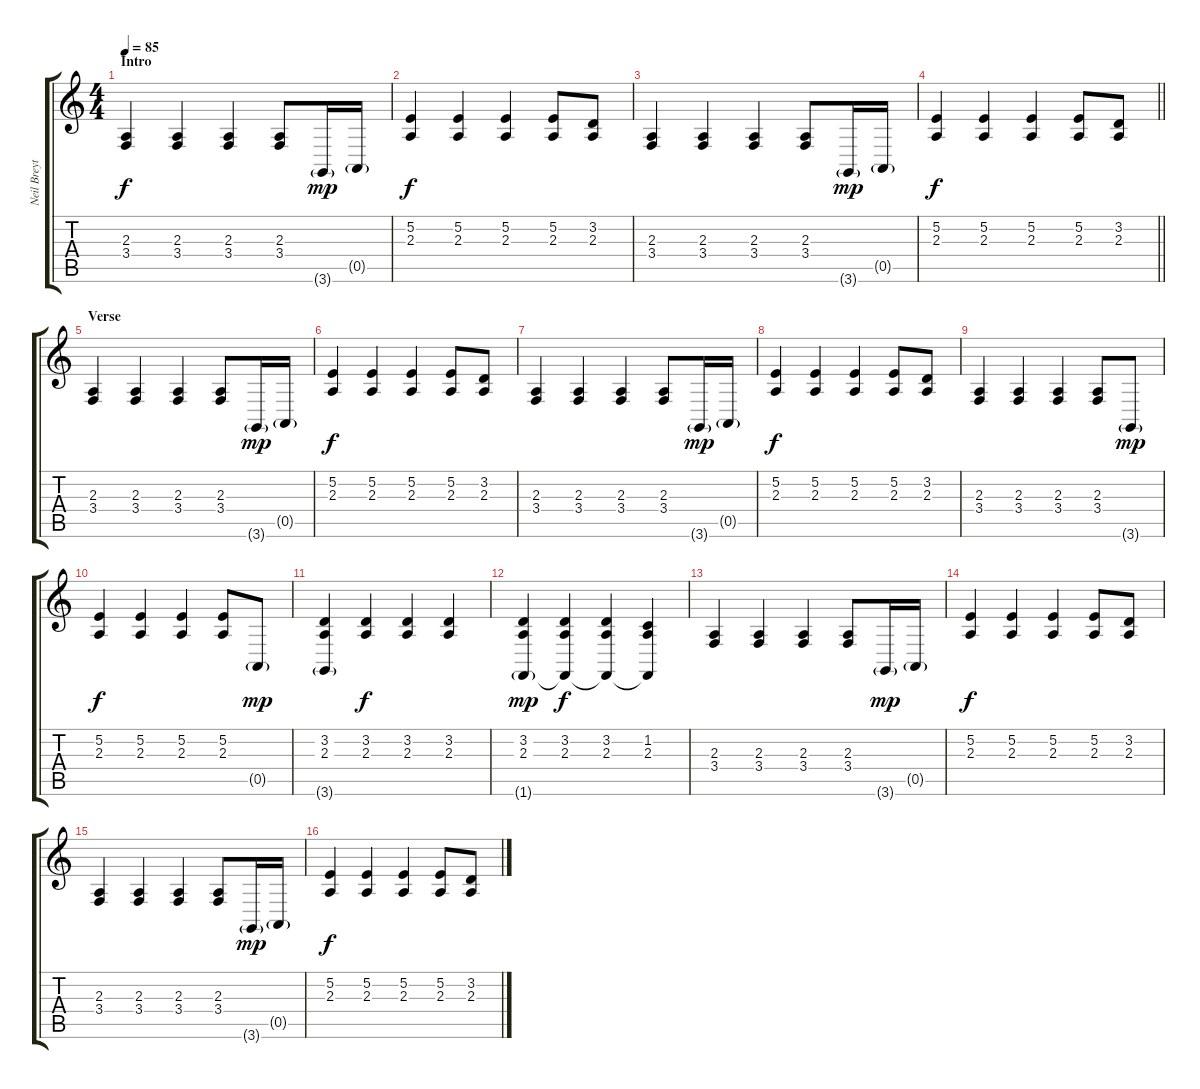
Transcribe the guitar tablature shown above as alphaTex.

\track ("Neil Breytenbach (Keyboards)" "Neil Breyt") {instrument brightacousticpiano}
\staff {score tabs}
\tuning (E4 B3 G3 D3 A2 E2) {hide}
\ts (4 4)
\section ("" "Intro")
\tempo 85
\clef g2
\ks c
(2.3 3.4).4{dy f instrument brightacousticpiano} (2.3 3.4).4 (2.3 3.4).4 (2.3 3.4).8 3.6{g}.16{dy mp} 0.5{g}.16 |
(5.2 2.3).4{dy f} (5.2 2.3).4 (5.2 2.3).4 (5.2 2.3).8 (3.2 2.3).8 |
(2.3 3.4).4 (2.3 3.4).4 (2.3 3.4).4 (2.3 3.4).8 3.6{g}.16{dy mp} 0.5{g}.16 |
\barLineRight lightlight
(5.2 2.3).4{dy f} (5.2 2.3).4 (5.2 2.3).4 (5.2 2.3).8 (3.2 2.3).8 |
\section ("" "Verse")
(2.3 3.4).4 (2.3 3.4).4 (2.3 3.4).4 (2.3 3.4).8 3.6{g}.16{dy mp} 0.5{g}.16 |
(5.2 2.3).4{dy f} (5.2 2.3).4 (5.2 2.3).4 (5.2 2.3).8 (3.2 2.3).8 |
(2.3 3.4).4 (2.3 3.4).4 (2.3 3.4).4 (2.3 3.4).8 3.6{g}.16{dy mp} 0.5{g}.16 |
(5.2 2.3).4{dy f} (5.2 2.3).4 (5.2 2.3).4 (5.2 2.3).8 (3.2 2.3).8 |
(2.3 3.4).4 (2.3 3.4).4 (2.3 3.4).4 (2.3 3.4).8 3.6{g}.8{dy mp} |
(5.2 2.3).4{dy f} (5.2 2.3).4 (5.2 2.3).4 (5.2 2.3).8 0.5{g}.8{dy mp} |
(3.2 2.3 3.6{g}).4 (3.2 2.3).4{dy f} (3.2 2.3).4 (3.2 2.3).4 |
(3.2 2.3 1.6{g}).4{dy mp} (3.2 2.3 1.6{t}).4{dy f} (3.2 2.3 1.6{t}).4 (1.2 2.3 1.6{t}).4 |
(2.3 3.4).4 (2.3 3.4).4 (2.3 3.4).4 (2.3 3.4).8 3.6{g}.16{dy mp} 0.5{g}.16 |
(5.2 2.3).4{dy f} (5.2 2.3).4 (5.2 2.3).4 (5.2 2.3).8 (3.2 2.3).8 |
(2.3 3.4).4 (2.3 3.4).4 (2.3 3.4).4 (2.3 3.4).8 3.6{g}.16{dy mp} 0.5{g}.16 |
(5.2 2.3).4{dy f} (5.2 2.3).4 (5.2 2.3).4 (5.2 2.3).8 (3.2 2.3).8
